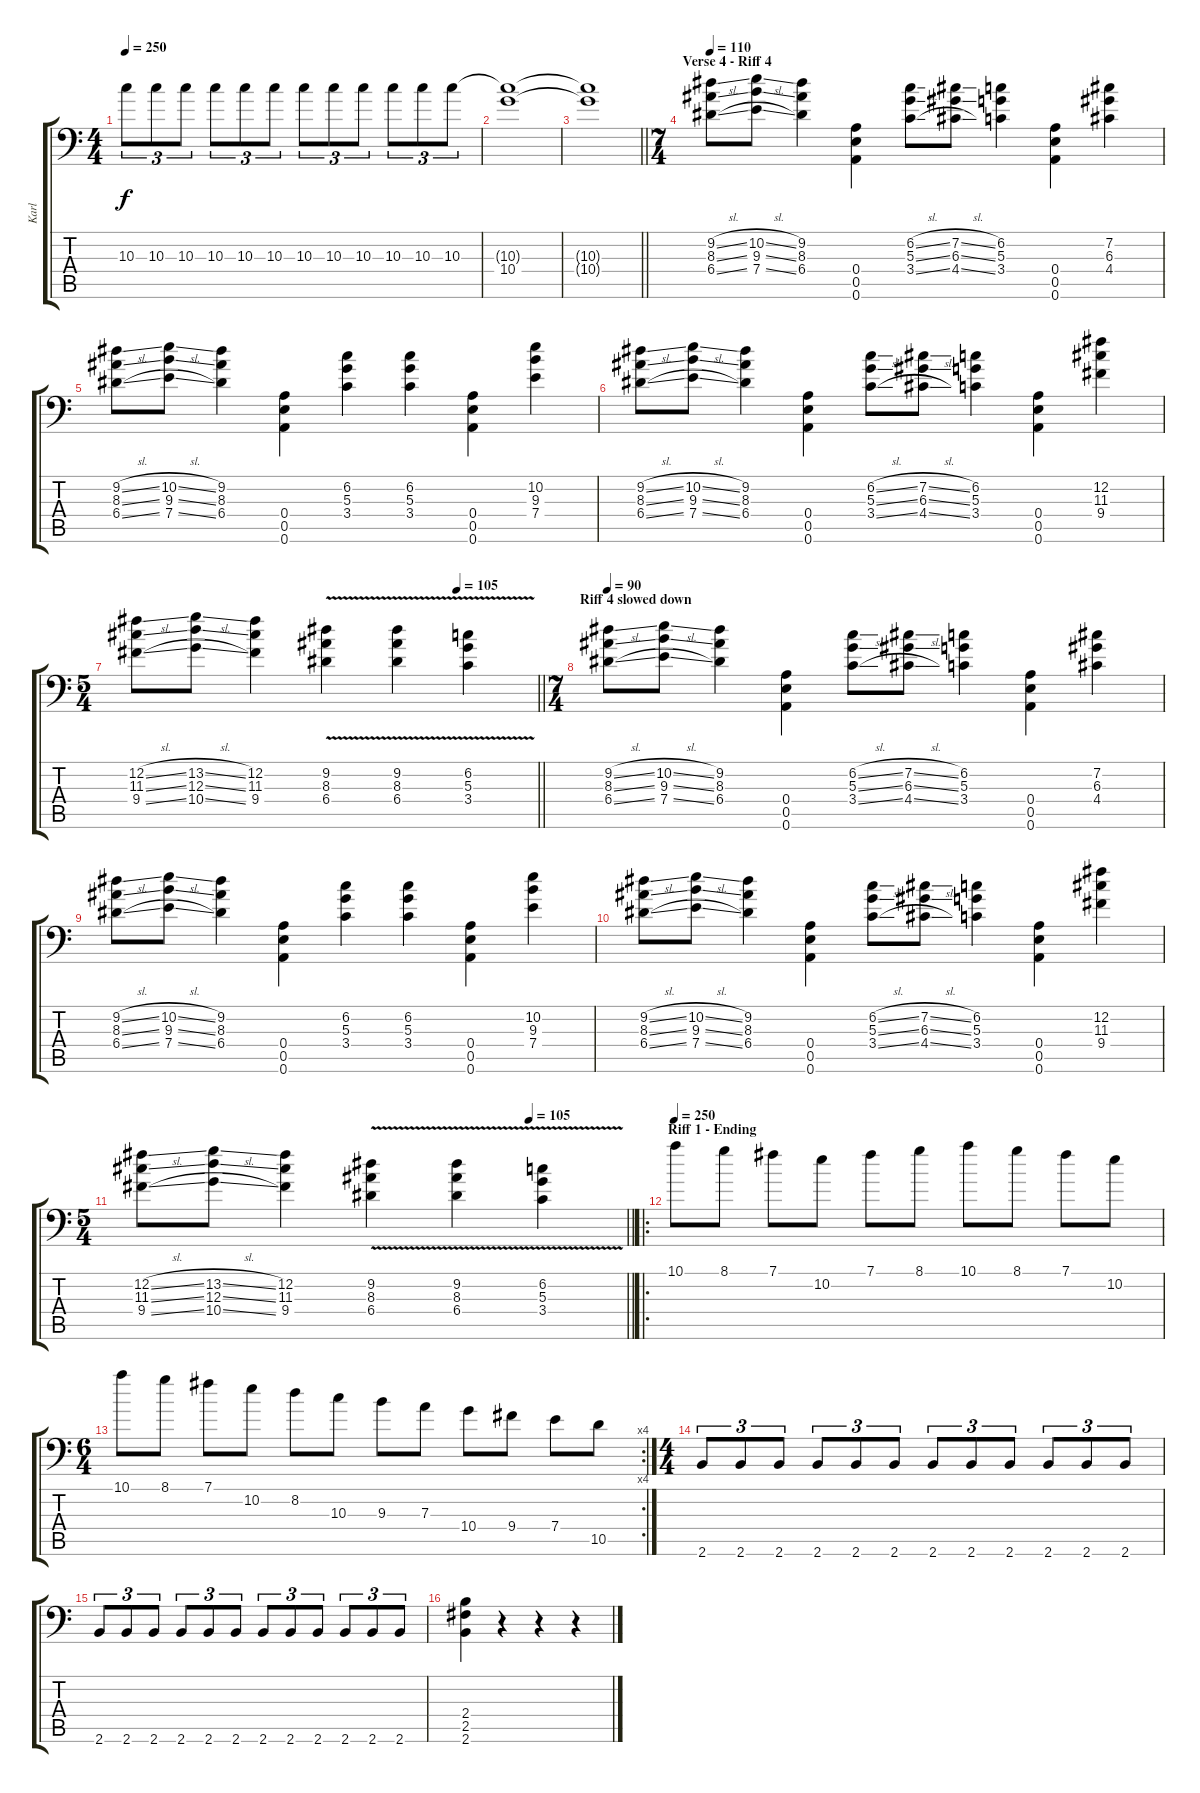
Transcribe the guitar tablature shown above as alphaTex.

\track ("Karl" "Karl") {instrument distortionguitar}
\staff {score tabs}
\tuning (B3 Gb3 D3 A2 E2 A1) {hide}
\ts (4 4)
\tempo 250
\clef f4
\ks c
10.3.8{tu (3 2) dy f} 10.3.8{tu (3 2)} 10.3.8{tu (3 2)} 10.3.8{tu (3 2)} 10.3.8{tu (3 2)} 10.3.8{tu (3 2)} 10.3.8{tu (3 2)} 10.3.8{tu (3 2)} 10.3.8{tu (3 2)} 10.3.8{tu (3 2)} 10.3.8{tu (3 2)} 10.3.8{tu (3 2)} |
(10.3{t} 10.4).1 |
\barLineRight lightlight
(10.3{t} 10.4{t}).1 |
\ts (7 4)
\section ("" "Verse 4 - Riff 4")
\tempo 110
(9.2{sl} 8.3{sl} 6.4{sl}).8 (10.2{sl} 9.3{sl} 7.4{sl}).8 (9.2 8.3 6.4).4 (0.4 0.5 0.6).4 (6.2{sl} 5.3{sl} 3.4{sl}).8 (7.2{sl} 6.3{sl} 4.4{sl}).8 (6.2 5.3 3.4).4 (0.4 0.5 0.6).4 (7.2 6.3 4.4).4 |
(9.2{sl} 8.3{sl} 6.4{sl}).8 (10.2{sl} 9.3{sl} 7.4{sl}).8 (9.2 8.3 6.4).4 (0.4 0.5 0.6).4 (6.2 5.3 3.4).4 (6.2 5.3 3.4).4 (0.4 0.5 0.6).4 (10.2 9.3 7.4).4 |
(9.2{sl} 8.3{sl} 6.4{sl}).8 (10.2{sl} 9.3{sl} 7.4{sl}).8 (9.2 8.3 6.4).4 (0.4 0.5 0.6).4 (6.2{sl} 5.3{sl} 3.4{sl}).8 (7.2{sl} 6.3{sl} 4.4{sl}).8 (6.2 5.3 3.4).4 (0.4 0.5 0.6).4 (12.2 11.3 9.4).4 |
\ts (5 4)
\tempo (105 0.8)
\barLineRight lightlight
(12.2{sl} 11.3{sl} 9.4{sl}).8 (13.2{sl} 12.3{sl} 10.4{sl}).8 (12.2 11.3 9.4).4 (9.2{v} 8.3 6.4).4 (9.2{v} 8.3 6.4).4 (6.2{v} 5.3 3.4).4 |
\ts (7 4)
\section ("" "Riff 4 slowed down")
\tempo 90
(9.2{sl} 8.3{sl} 6.4{sl}).8 (10.2{sl} 9.3{sl} 7.4{sl}).8 (9.2 8.3 6.4).4 (0.4 0.5 0.6).4 (6.2{sl} 5.3{sl} 3.4{sl}).8 (7.2{sl} 6.3{sl} 4.4{sl}).8 (6.2 5.3 3.4).4 (0.4 0.5 0.6).4 (7.2 6.3 4.4).4 |
(9.2{sl} 8.3{sl} 6.4{sl}).8 (10.2{sl} 9.3{sl} 7.4{sl}).8 (9.2 8.3 6.4).4 (0.4 0.5 0.6).4 (6.2 5.3 3.4).4 (6.2 5.3 3.4).4 (0.4 0.5 0.6).4 (10.2 9.3 7.4).4 |
(9.2{sl} 8.3{sl} 6.4{sl}).8 (10.2{sl} 9.3{sl} 7.4{sl}).8 (9.2 8.3 6.4).4 (0.4 0.5 0.6).4 (6.2{sl} 5.3{sl} 3.4{sl}).8 (7.2{sl} 6.3{sl} 4.4{sl}).8 (6.2 5.3 3.4).4 (0.4 0.5 0.6).4 (12.2 11.3 9.4).4 |
\ts (5 4)
\tempo (105 0.8)
\barLineRight lightlight
(12.2{sl} 11.3{sl} 9.4{sl}).8 (13.2{sl} 12.3{sl} 10.4{sl}).8 (12.2 11.3 9.4).4 (9.2{v} 8.3 6.4).4 (9.2{v} 8.3 6.4).4 (6.2{v} 5.3 3.4).4 |
\ro
\section ("" "Riff 1 - Ending")
\tempo 250
10.1.8 8.1.8 7.1.8 10.2.8 7.1.8 8.1.8 10.1.8 8.1.8 7.1.8 10.2.8 |
\rc 4
\ts (6 4)
10.1.8 8.1.8 7.1.8 10.2.8 8.2.8 10.3.8 9.3.8 7.3.8 10.4.8 9.4.8 7.4.8 10.5.8 |
\ts (4 4)
2.6.8{tu (3 2)} 2.6.8{tu (3 2)} 2.6.8{tu (3 2)} 2.6.8{tu (3 2)} 2.6.8{tu (3 2)} 2.6.8{tu (3 2)} 2.6.8{tu (3 2)} 2.6.8{tu (3 2)} 2.6.8{tu (3 2)} 2.6.8{tu (3 2)} 2.6.8{tu (3 2)} 2.6.8{tu (3 2)} |
2.6.8{tu (3 2)} 2.6.8{tu (3 2)} 2.6.8{tu (3 2)} 2.6.8{tu (3 2)} 2.6.8{tu (3 2)} 2.6.8{tu (3 2)} 2.6.8{tu (3 2)} 2.6.8{tu (3 2)} 2.6.8{tu (3 2)} 2.6.8{tu (3 2)} 2.6.8{tu (3 2)} 2.6.8{tu (3 2)} |
(2.4 2.5 2.6).4 r.4 r.4 r.4
